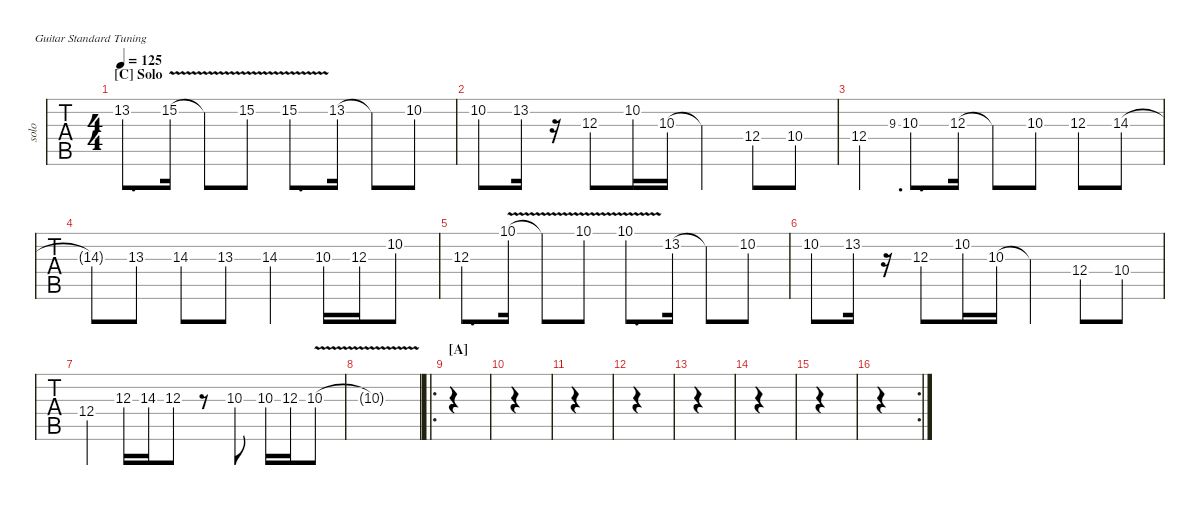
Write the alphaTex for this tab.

\defaultSystemsLayout 4
\hideDynamics
\bracketExtendMode nobrackets
\otherSystemsTrackNameOrientation horizontal
\track ("Solo" "solo") {instrument acousticguitarsteel}
\staff {tabs}
\tuning (E4 B3 G3 D3 A2 E2)
\ts (4 4)
\section ("C" "Solo")
\tempo 125
\clef g2
\ks f
13.2.8{d dy mf} 15.2{v}.16 15.2{v t}.8 15.2{v}.8 15.2{v}.8{d} 13.2.16 13.2{t}.8 10.2.8 |
10.2.8 13.2.16 r.16 12.3.8 10.2.16 10.3.16 10.3{t}.4 12.4.8 10.4.8 |
12.4.4 9.3.8{d gr} 10.3.8{d} 12.3.16 12.3{t}.8 10.3.8 12.3.8 14.3.8 |
14.3{t}.8 13.3.8 14.3.8 13.3.8 14.3.4 10.3.16 12.3.16 10.2.8 |
12.3.8{d} 10.1{v}.16 10.1{v t}.8 10.1{v}.8 10.1{v}.8{d} 13.2.16 13.2{t}.8 10.2.8 |
10.2.8 13.2.16 r.16 12.3.8 10.2.16 10.3.16 10.3{t}.4 12.4.8 10.4.8 |
12.4.4 12.3.16 14.3.16 12.3.8 r.8 10.3.8 10.3.16 12.3.16 10.3{v}.8 |
10.3{v t}.1 |
\ro
\section ("A" "")
|
|
|
|
|
|
|
\rc 2
